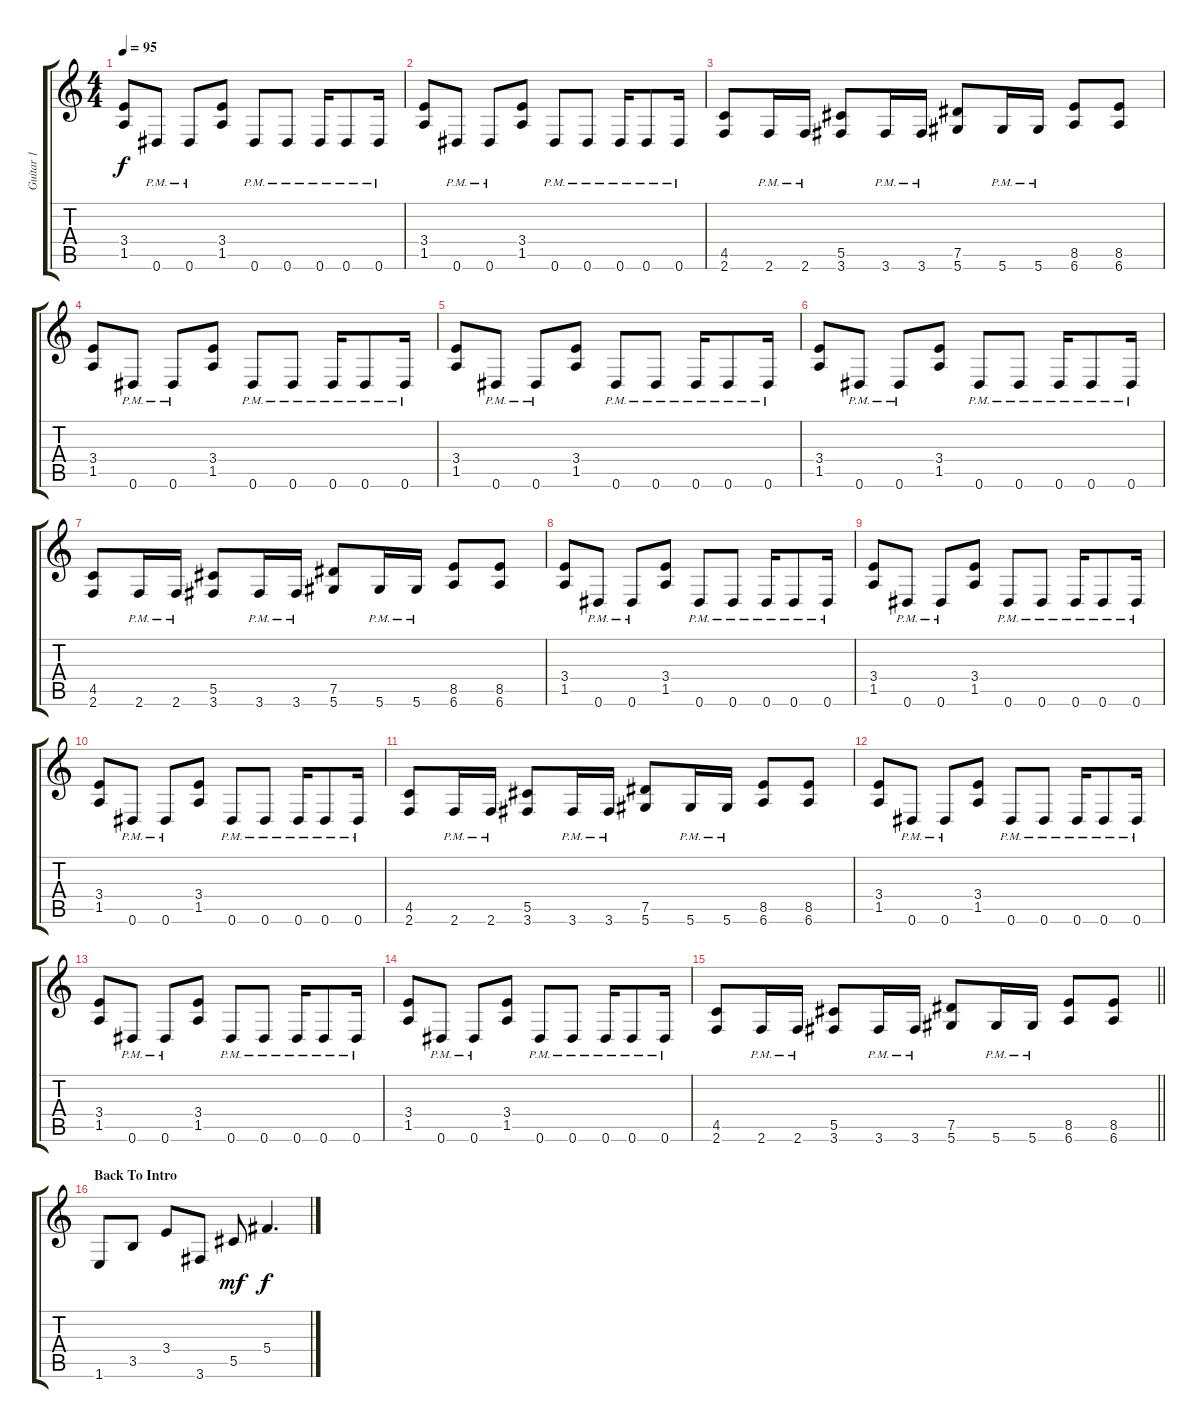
\track ("Guitar 1" "Guitar 1") {instrument distortionguitar}
\staff {score tabs}
\tuning (Eb4 Bb3 Gb3 Db3 Ab2 Eb2) {hide}
\ts (4 4)
\tempo 95
\clef g2
\ks c
(3.4 1.5).8{dy f} 0.6{pm}.8 0.6{pm}.8 (3.4 1.5).8 0.6{pm}.8 0.6{pm}.8 0.6{pm}.16 0.6{pm}.8 0.6{pm}.16 |
(3.4 1.5).8 0.6{pm}.8 0.6{pm}.8 (3.4 1.5).8 0.6{pm}.8 0.6{pm}.8 0.6{pm}.16 0.6{pm}.8 0.6{pm}.16 |
(4.5 2.6).8 2.6{pm}.16 2.6{pm}.16 (5.5 3.6).8 3.6{pm}.16 3.6{pm}.16 (7.5 5.6).8 5.6{pm}.16 5.6{pm}.16 (8.5 6.6).8 (8.5 6.6).8 |
(3.4 1.5).8 0.6{pm}.8 0.6{pm}.8 (3.4 1.5).8 0.6{pm}.8 0.6{pm}.8 0.6{pm}.16 0.6{pm}.8 0.6{pm}.16 |
(3.4 1.5).8 0.6{pm}.8 0.6{pm}.8 (3.4 1.5).8 0.6{pm}.8 0.6{pm}.8 0.6{pm}.16 0.6{pm}.8 0.6{pm}.16 |
(3.4 1.5).8 0.6{pm}.8 0.6{pm}.8 (3.4 1.5).8 0.6{pm}.8 0.6{pm}.8 0.6{pm}.16 0.6{pm}.8 0.6{pm}.16 |
(4.5 2.6).8 2.6{pm}.16 2.6{pm}.16 (5.5 3.6).8 3.6{pm}.16 3.6{pm}.16 (7.5 5.6).8 5.6{pm}.16 5.6{pm}.16 (8.5 6.6).8 (8.5 6.6).8 |
(3.4 1.5).8 0.6{pm}.8 0.6{pm}.8 (3.4 1.5).8 0.6{pm}.8 0.6{pm}.8 0.6{pm}.16 0.6{pm}.8 0.6{pm}.16 |
(3.4 1.5).8 0.6{pm}.8 0.6{pm}.8 (3.4 1.5).8 0.6{pm}.8 0.6{pm}.8 0.6{pm}.16 0.6{pm}.8 0.6{pm}.16 |
(3.4 1.5).8 0.6{pm}.8 0.6{pm}.8 (3.4 1.5).8 0.6{pm}.8 0.6{pm}.8 0.6{pm}.16 0.6{pm}.8 0.6{pm}.16 |
(4.5 2.6).8 2.6{pm}.16 2.6{pm}.16 (5.5 3.6).8 3.6{pm}.16 3.6{pm}.16 (7.5 5.6).8 5.6{pm}.16 5.6{pm}.16 (8.5 6.6).8 (8.5 6.6).8 |
(3.4 1.5).8 0.6{pm}.8 0.6{pm}.8 (3.4 1.5).8 0.6{pm}.8 0.6{pm}.8 0.6{pm}.16 0.6{pm}.8 0.6{pm}.16 |
(3.4 1.5).8 0.6{pm}.8 0.6{pm}.8 (3.4 1.5).8 0.6{pm}.8 0.6{pm}.8 0.6{pm}.16 0.6{pm}.8 0.6{pm}.16 |
(3.4 1.5).8 0.6{pm}.8 0.6{pm}.8 (3.4 1.5).8 0.6{pm}.8 0.6{pm}.8 0.6{pm}.16 0.6{pm}.8 0.6{pm}.16 |
\barLineRight lightlight
(4.5 2.6).8 2.6{pm}.16 2.6{pm}.16 (5.5 3.6).8 3.6{pm}.16 3.6{pm}.16 (7.5 5.6).8 5.6{pm}.16 5.6{pm}.16 (8.5 6.6).8 (8.5 6.6).8 |
\section ("" "Back To Intro")
1.6.8 3.5.8 3.4.8 3.6.8 5.5.8{dy mf} 5.4.4{d dy f}
